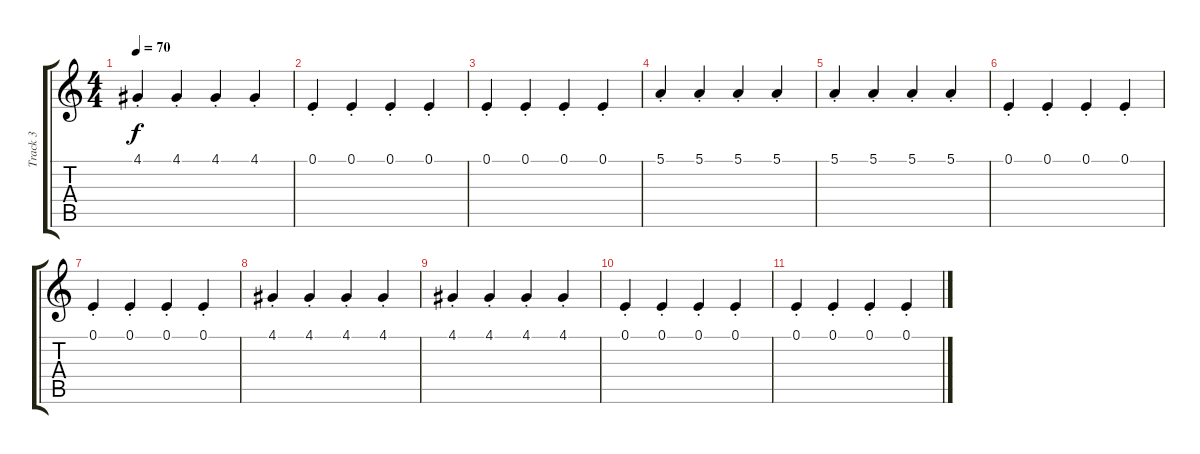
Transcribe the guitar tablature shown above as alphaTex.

\track ("Track 3" "Track 3") {instrument fx3crystal}
\staff {score tabs}
\tuning (E4 B3 G3 D3 A2 E2) {hide}
\ts (4 4)
\tempo 70
\clef g2
\ks c
4.1{st}.4{dy f} 4.1{st}.4 4.1{st}.4 4.1{st}.4 |
0.1{st}.4 0.1{st}.4 0.1{st}.4 0.1{st}.4 |
0.1{st}.4 0.1{st}.4 0.1{st}.4 0.1{st}.4 |
5.1{st}.4 5.1{st}.4 5.1{st}.4 5.1{st}.4 |
5.1{st}.4 5.1{st}.4 5.1{st}.4 5.1{st}.4 |
0.1{st}.4 0.1{st}.4 0.1{st}.4 0.1{st}.4 |
0.1{st}.4 0.1{st}.4 0.1{st}.4 0.1{st}.4 |
4.1{st}.4 4.1{st}.4 4.1{st}.4 4.1{st}.4 |
4.1{st}.4 4.1{st}.4 4.1{st}.4 4.1{st}.4 |
0.1{st}.4 0.1{st}.4 0.1{st}.4 0.1{st}.4 |
0.1{st}.4 0.1{st}.4 0.1{st}.4 0.1{st}.4
